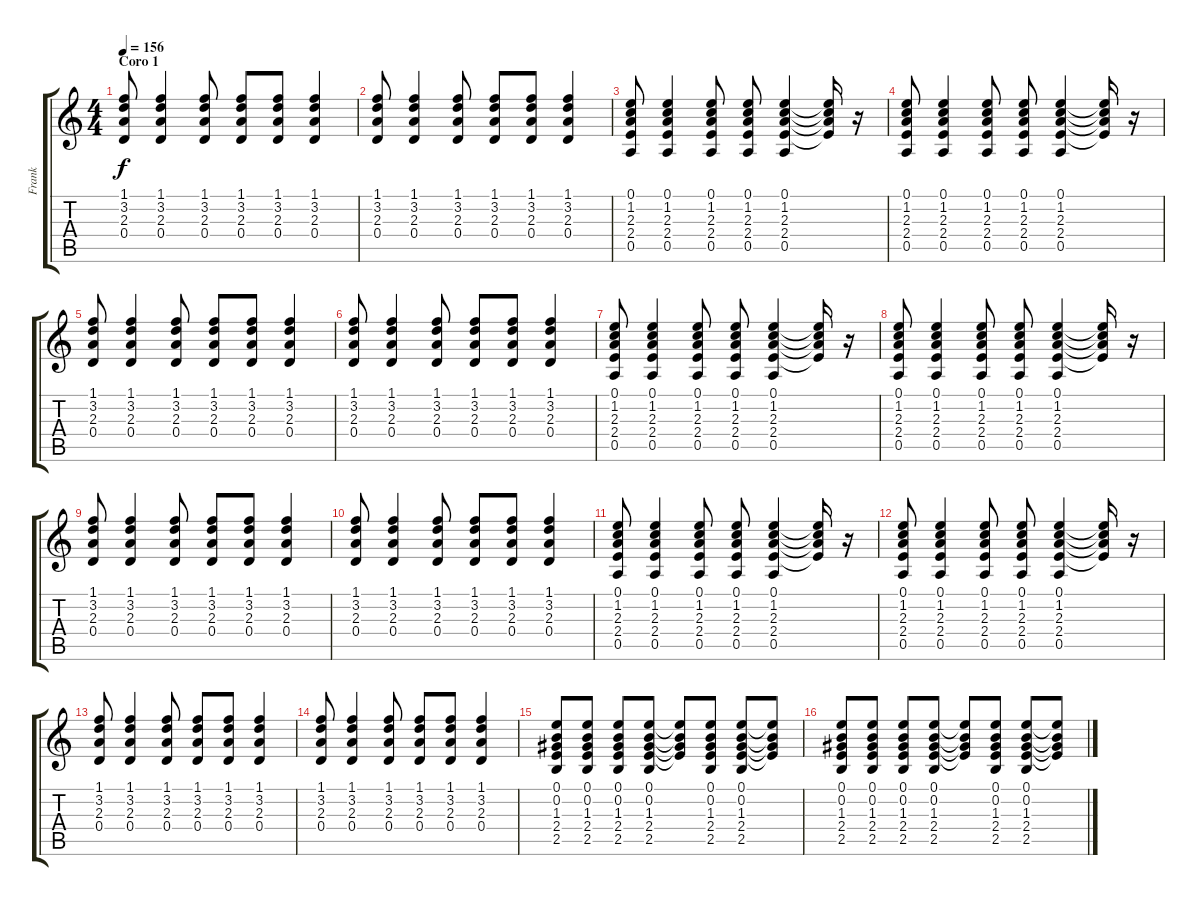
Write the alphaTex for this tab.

\track ("Frank" "Frank") {instrument acousticguitarnylon}
\staff {score tabs}
\tuning (E4 B3 G3 D3 A2 E2) {hide}
\ts (4 4)
\section ("" "Coro 1")
\tempo 156
\clef g2
\ks c
(1.1 3.2 2.3 0.4).8{dy f} (1.1 3.2 2.3 0.4).4 (1.1 3.2 2.3 0.4).8 (1.1 3.2 2.3 0.4).8 (1.1 3.2 2.3 0.4).8 (1.1 3.2 2.3 0.4).4 |
(1.1 3.2 2.3 0.4).8 (1.1 3.2 2.3 0.4).4 (1.1 3.2 2.3 0.4).8 (1.1 3.2 2.3 0.4).8 (1.1 3.2 2.3 0.4).8 (1.1 3.2 2.3 0.4).4 |
(0.1 1.2 2.3 2.4 0.5).8 (0.1 1.2 2.3 2.4 0.5).4 (0.1 1.2 2.3 2.4 0.5).8 (0.1 1.2 2.3 2.4 0.5).8 (0.1 1.2 2.3 2.4 0.5).4 (0.1{t} 1.2{t} 2.3{t} 2.4{t}).16 r.16 |
(0.1 1.2 2.3 2.4 0.5).8 (0.1 1.2 2.3 2.4 0.5).4 (0.1 1.2 2.3 2.4 0.5).8 (0.1 1.2 2.3 2.4 0.5).8 (0.1 1.2 2.3 2.4 0.5).4 (0.1{t} 1.2{t} 2.3{t} 2.4{t}).16 r.16 |
(1.1 3.2 2.3 0.4).8 (1.1 3.2 2.3 0.4).4 (1.1 3.2 2.3 0.4).8 (1.1 3.2 2.3 0.4).8 (1.1 3.2 2.3 0.4).8 (1.1 3.2 2.3 0.4).4 |
(1.1 3.2 2.3 0.4).8 (1.1 3.2 2.3 0.4).4 (1.1 3.2 2.3 0.4).8 (1.1 3.2 2.3 0.4).8 (1.1 3.2 2.3 0.4).8 (1.1 3.2 2.3 0.4).4 |
(0.1 1.2 2.3 2.4 0.5).8 (0.1 1.2 2.3 2.4 0.5).4 (0.1 1.2 2.3 2.4 0.5).8 (0.1 1.2 2.3 2.4 0.5).8 (0.1 1.2 2.3 2.4 0.5).4 (0.1{t} 1.2{t} 2.3{t} 2.4{t}).16 r.16 |
(0.1 1.2 2.3 2.4 0.5).8 (0.1 1.2 2.3 2.4 0.5).4 (0.1 1.2 2.3 2.4 0.5).8 (0.1 1.2 2.3 2.4 0.5).8 (0.1 1.2 2.3 2.4 0.5).4 (0.1{t} 1.2{t} 2.3{t} 2.4{t}).16 r.16 |
(1.1 3.2 2.3 0.4).8 (1.1 3.2 2.3 0.4).4 (1.1 3.2 2.3 0.4).8 (1.1 3.2 2.3 0.4).8 (1.1 3.2 2.3 0.4).8 (1.1 3.2 2.3 0.4).4 |
(1.1 3.2 2.3 0.4).8 (1.1 3.2 2.3 0.4).4 (1.1 3.2 2.3 0.4).8 (1.1 3.2 2.3 0.4).8 (1.1 3.2 2.3 0.4).8 (1.1 3.2 2.3 0.4).4 |
(0.1 1.2 2.3 2.4 0.5).8 (0.1 1.2 2.3 2.4 0.5).4 (0.1 1.2 2.3 2.4 0.5).8 (0.1 1.2 2.3 2.4 0.5).8 (0.1 1.2 2.3 2.4 0.5).4 (0.1{t} 1.2{t} 2.3{t} 2.4{t}).16 r.16 |
(0.1 1.2 2.3 2.4 0.5).8 (0.1 1.2 2.3 2.4 0.5).4 (0.1 1.2 2.3 2.4 0.5).8 (0.1 1.2 2.3 2.4 0.5).8 (0.1 1.2 2.3 2.4 0.5).4 (0.1{t} 1.2{t} 2.3{t} 2.4{t}).16 r.16 |
(1.1 3.2 2.3 0.4).8 (1.1 3.2 2.3 0.4).4 (1.1 3.2 2.3 0.4).8 (1.1 3.2 2.3 0.4).8 (1.1 3.2 2.3 0.4).8 (1.1 3.2 2.3 0.4).4 |
(1.1 3.2 2.3 0.4).8 (1.1 3.2 2.3 0.4).4 (1.1 3.2 2.3 0.4).8 (1.1 3.2 2.3 0.4).8 (1.1 3.2 2.3 0.4).8 (1.1 3.2 2.3 0.4).4 |
(0.1 0.2 1.3 2.4 2.5).8 (0.1 0.2 1.3 2.4 2.5).8 (0.1 0.2 1.3 2.4 2.5).8 (0.1 0.2 1.3 2.4 2.5).8 (0.1{t} 0.2{t} 1.3{t} 2.4{t}).8 (0.1 0.2 1.3 2.4 2.5).8 (0.1 0.2 1.3 2.4 2.5).8 (0.1{t} 0.2{t} 1.3{t} 2.4{t}).8 |
(0.1 0.2 1.3 2.4 2.5).8 (0.1 0.2 1.3 2.4 2.5).8 (0.1 0.2 1.3 2.4 2.5).8 (0.1 0.2 1.3 2.4 2.5).8 (0.1{t} 0.2{t} 1.3{t} 2.4{t}).8 (0.1 0.2 1.3 2.4 2.5).8 (0.1 0.2 1.3 2.4 2.5).8 (0.1{t} 0.2{t} 1.3{t} 2.4{t}).8
